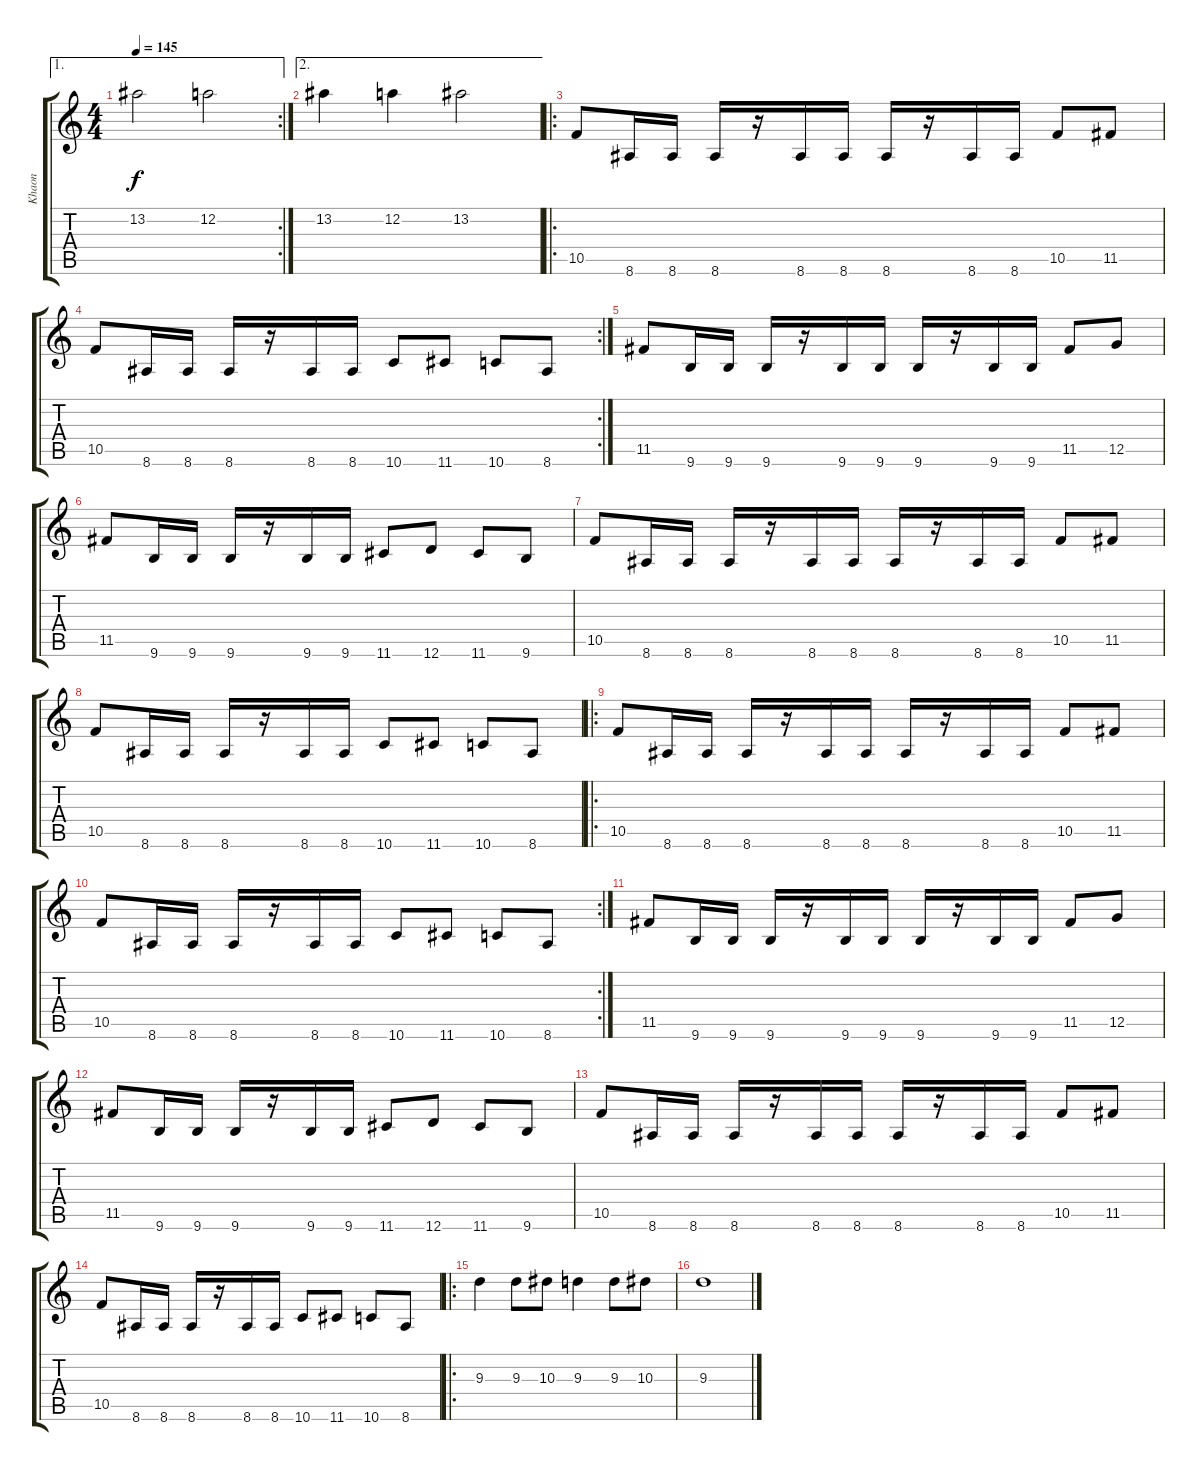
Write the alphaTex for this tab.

\track ("Khaon" "Khaon") {instrument distortionguitar}
\staff {score tabs}
\tuning (D4 A3 F3 C3 G2 D2) {hide}
\ae 1
\rc 2
\ts (4 4)
\tempo 145
\clef g2
\ks c
13.2.2{dy f} 12.2.2 |
\ae 2
13.2.4 12.2.4 13.2.2 |
\ro
10.5.8 8.6.16 8.6.16 8.6.16 r.16 8.6.16 8.6.16 8.6.16 r.16 8.6.16 8.6.16 10.5.8 11.5.8 |
\rc 2
10.5.8 8.6.16 8.6.16 8.6.16 r.16 8.6.16 8.6.16 10.6.8 11.6.8 10.6.8 8.6.8 |
11.5.8 9.6.16 9.6.16 9.6.16 r.16 9.6.16 9.6.16 9.6.16 r.16 9.6.16 9.6.16 11.5.8 12.5.8 |
11.5.8 9.6.16 9.6.16 9.6.16 r.16 9.6.16 9.6.16 11.6.8 12.6.8 11.6.8 9.6.8 |
10.5.8 8.6.16 8.6.16 8.6.16 r.16 8.6.16 8.6.16 8.6.16 r.16 8.6.16 8.6.16 10.5.8 11.5.8 |
10.5.8 8.6.16 8.6.16 8.6.16 r.16 8.6.16 8.6.16 10.6.8 11.6.8 10.6.8 8.6.8 |
\ro
10.5.8 8.6.16 8.6.16 8.6.16 r.16 8.6.16 8.6.16 8.6.16 r.16 8.6.16 8.6.16 10.5.8 11.5.8 |
\rc 2
10.5.8 8.6.16 8.6.16 8.6.16 r.16 8.6.16 8.6.16 10.6.8 11.6.8 10.6.8 8.6.8 |
11.5.8 9.6.16 9.6.16 9.6.16 r.16 9.6.16 9.6.16 9.6.16 r.16 9.6.16 9.6.16 11.5.8 12.5.8 |
11.5.8 9.6.16 9.6.16 9.6.16 r.16 9.6.16 9.6.16 11.6.8 12.6.8 11.6.8 9.6.8 |
10.5.8 8.6.16 8.6.16 8.6.16 r.16 8.6.16 8.6.16 8.6.16 r.16 8.6.16 8.6.16 10.5.8 11.5.8 |
10.5.8 8.6.16 8.6.16 8.6.16 r.16 8.6.16 8.6.16 10.6.8 11.6.8 10.6.8 8.6.8 |
\ro
9.3.4 9.3.8 10.3.8 9.3.4 9.3.8 10.3.8 |
9.3.1
